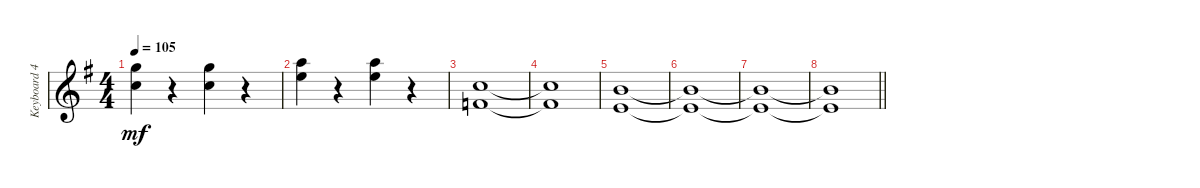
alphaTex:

\track ("Keyboard 4" "Keyboard 4") {instrument rockorgan}
\staff {score}
\tuning (E5 B4 G4 D4 A3 E3) {hide}
\ts (4 4)
\tempo 105
\clef g2
\ks eminor
(3.1 1.2).4{dy mf} r.4 (3.1 1.2).4 r.4 |
(0.1 10.2).4 r.4 (0.1 10.2).4 r.4 |
(1.2 3.4).1 |
(1.2{t} 3.4{t}).1 |
(0.2 2.4).1 |
(0.2{t} 2.4{t}).1 |
(0.2{t} 2.4{t}).1 |
\barLineRight lightlight
(0.2{t} 2.4{t}).1
